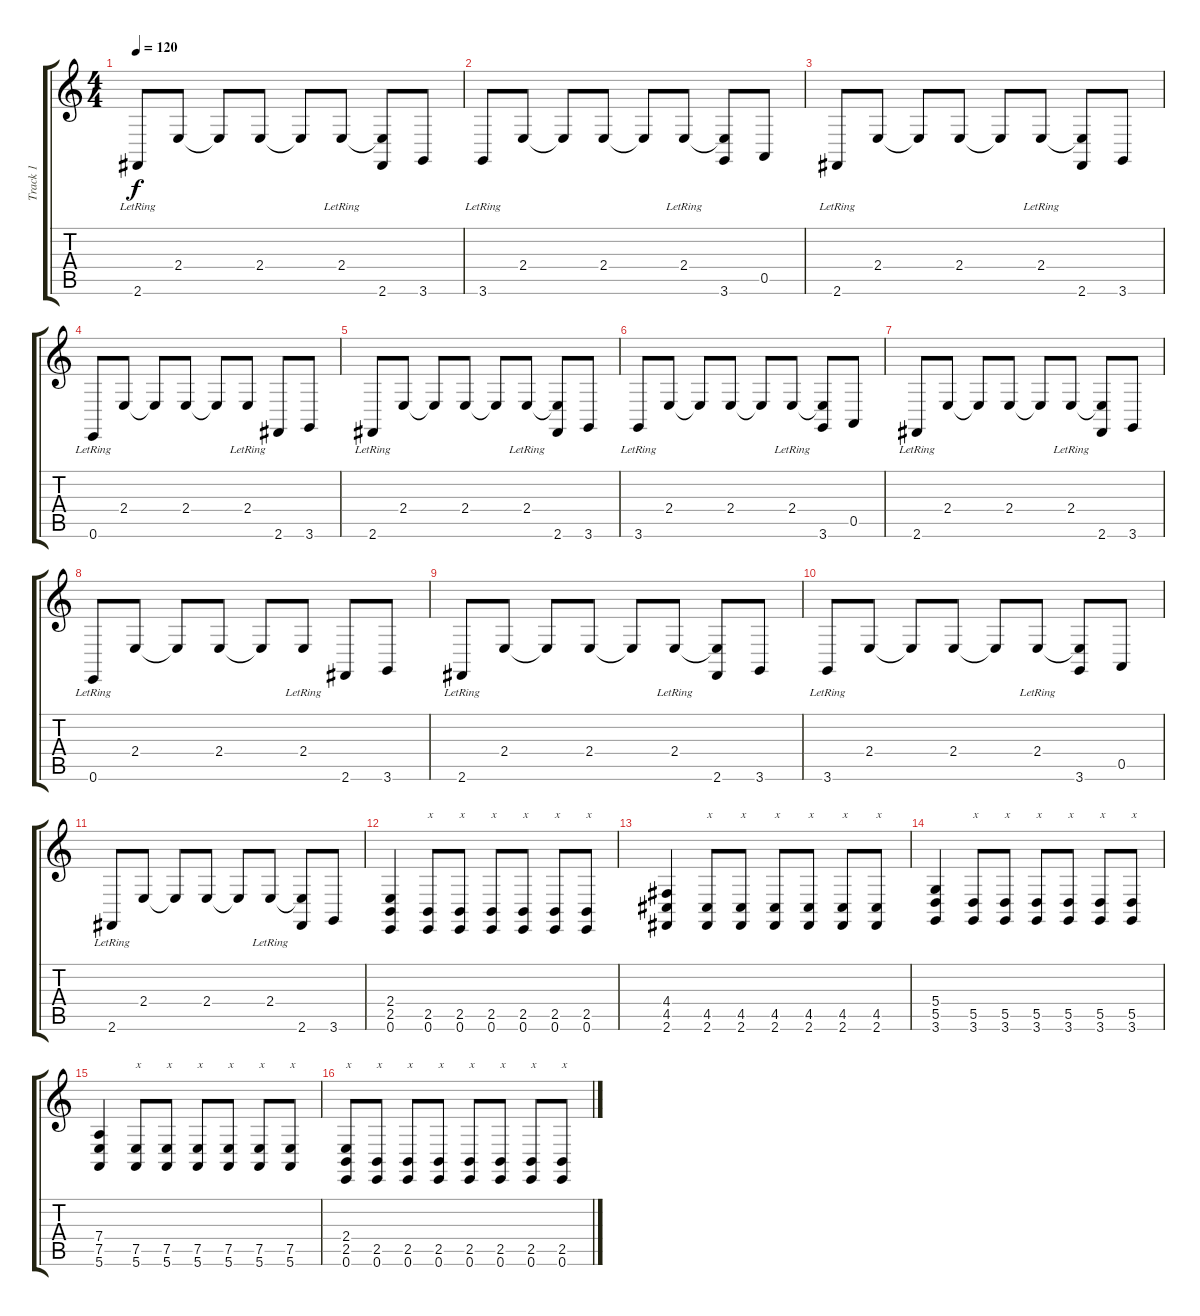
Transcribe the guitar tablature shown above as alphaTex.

\track ("Track 1" "Track 1") {instrument acousticgrandpiano}
\staff {score tabs}
\tuning (E4 B3 G3 D3 A2 E2) {hide}
\ts (4 4)
\tempo 120
\clef g2
\ks c
2.6{lr}.8{dy f} 2.4.8 2.4{t}.8 2.4.8 2.4{t}.8 2.4{lr}.8 (2.4{t} 2.6).8 3.6.8 |
3.6{lr}.8 2.4.8 2.4{t}.8 2.4.8 2.4{t}.8 2.4{lr}.8 (2.4{t} 3.6).8 0.5.8 |
2.6{lr}.8 2.4.8 2.4{t}.8 2.4.8 2.4{t}.8 2.4{lr}.8 (2.4{t} 2.6).8 3.6.8 |
0.6{lr}.8 2.4.8 2.4{t}.8 2.4.8 2.4{t}.8 2.4{lr}.8 2.6.8 3.6.8 |
2.6{lr}.8 2.4.8 2.4{t}.8 2.4.8 2.4{t}.8 2.4{lr}.8 (2.4{t} 2.6).8 3.6.8 |
3.6{lr}.8 2.4.8 2.4{t}.8 2.4.8 2.4{t}.8 2.4{lr}.8 (2.4{t} 3.6).8 0.5.8 |
2.6{lr}.8 2.4.8 2.4{t}.8 2.4.8 2.4{t}.8 2.4{lr}.8 (2.4{t} 2.6).8 3.6.8 |
0.6{lr}.8 2.4.8 2.4{t}.8 2.4.8 2.4{t}.8 2.4{lr}.8 2.6.8 3.6.8 |
2.6{lr}.8 2.4.8 2.4{t}.8 2.4.8 2.4{t}.8 2.4{lr}.8 (2.4{t} 2.6).8 3.6.8 |
3.6{lr}.8 2.4.8 2.4{t}.8 2.4.8 2.4{t}.8 2.4{lr}.8 (2.4{t} 3.6).8 0.5.8 |
2.6{lr}.8 2.4.8 2.4{t}.8 2.4.8 2.4{t}.8 2.4{lr}.8 (2.4{t} 2.6).8 3.6.8 |
(2.4 2.5 0.6).4{instrument overdrivenguitar} (2.5 0.6).8{txt "x"} (2.5 0.6).8{txt "x"} (2.5 0.6).8{txt "x"} (2.5 0.6).8{txt "x"} (2.5 0.6).8{txt "x"} (2.5 0.6).8{txt "x"} |
(4.4 4.5 2.6).4 (4.5 2.6).8{txt "x"} (4.5 2.6).8{txt "x"} (4.5 2.6).8{txt "x"} (4.5 2.6).8{txt "x"} (4.5 2.6).8{txt "x"} (4.5 2.6).8{txt "x"} |
(5.4 5.5 3.6).4 (5.5 3.6).8{txt "x"} (5.5 3.6).8{txt "x"} (5.5 3.6).8{txt "x"} (5.5 3.6).8{txt "x"} (5.5 3.6).8{txt "x"} (5.5 3.6).8{txt "x"} |
(7.4 7.5 5.6).4 (7.5 5.6).8{txt "x"} (7.5 5.6).8{txt "x"} (7.5 5.6).8{txt "x"} (7.5 5.6).8{txt "x"} (7.5 5.6).8{txt "x"} (7.5 5.6).8{txt "x"} |
(2.4 2.5 0.6).8{txt "x"} (2.5 0.6).8{txt "x"} (2.5 0.6).8{txt "x"} (2.5 0.6).8{txt "x"} (2.5 0.6).8{txt "x"} (2.5 0.6).8{txt "x"} (2.5 0.6).8{txt "x"} (2.5 0.6).8{txt "x"}
